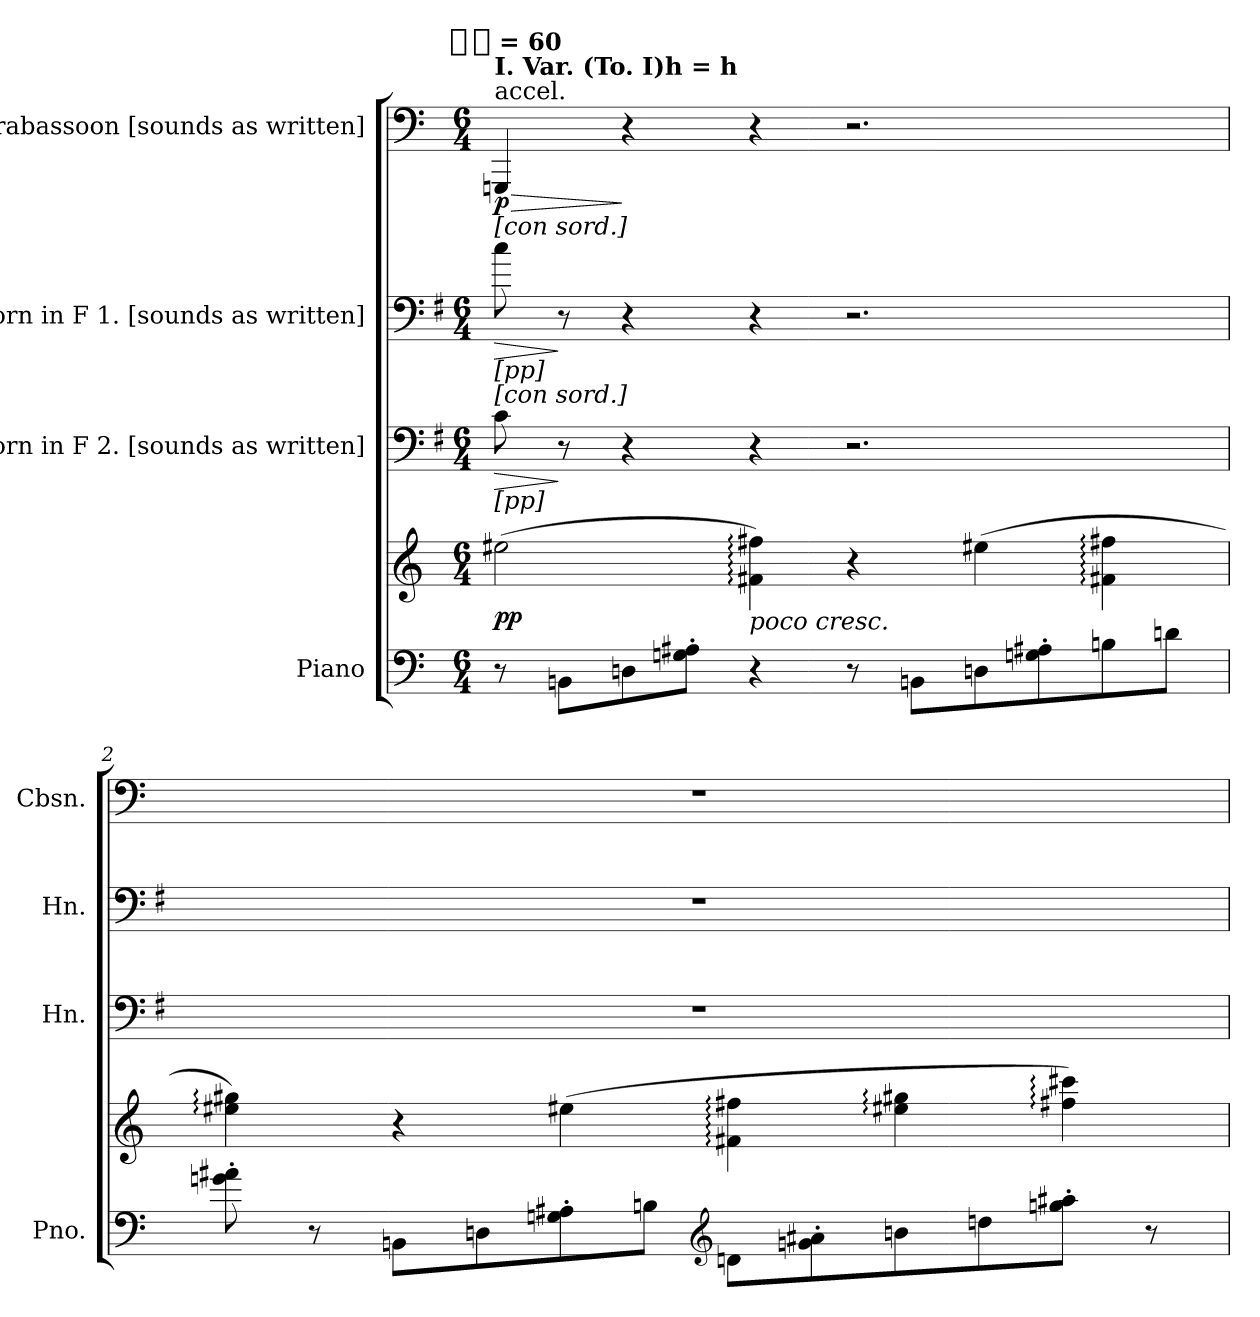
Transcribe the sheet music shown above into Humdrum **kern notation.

**kern	**kern	**dynam	**kern	**dynam	**kern	**dynam	**kern	**dynam
*part4	*part4	*part4	*part3	*part3	*part2	*part2	*part1	*part1
*staff5	*staff4	*staff4/5	*staff3	*staff3	*staff2	*staff2	*staff1	*staff1
*I"Piano	*	*	*I"Horn in F 2. [sounds as written]	*	*I"Horn in F 1. [sounds as written]	*	*I"Contrabassoon [sounds as written]	*
*I'Pno.	*	*	*I'Hn.	*	*I'Hn.	*	*I'Cbsn.	*
*clefF4	*clefG2	*	*clefF4	*	*clefF4	*	*clefF4	*
*	*	*	*ITrd4c7	*	*ITrd4c7	*	*	*
*k[]	*k[]	*	*k[]	*	*k[]	*	*k[]	*
*C:	*C:	*	*C:	*	*C:	*	*C:	*
!!LO:TX:omd:t=[half-dot] = 60
*M6/4	*M6/4	*	*M6/4	*	*M6/4	*	*M6/4	*
*MM180	*MM180	*	*MM180	*	*MM180	*	*MM180	*
=1	=1	=1	=1	=1	=1	=1	=1	=1
!	!	!	!	!	!	!	!LO:TX:a:t=accel.	!
!	!	!	!	!	!	!	!LO:TX:a:B:t=I. Var. (To. I)h = h	!
!	!	!	!	!	!LO:TX:a:t=[con sord.]	!	!	!
!	!	!	!	!	!LO:TX:b:t=[pp]	!	!	!
!	!	!	!LO:TX:a:t=[con sord.]	!	!	!	!	!
!	!	!	!LO:TX:b:t=[pp]	!	!	!	!	!
!	!	!	!	!LO:HP:b	!	!LO:HP:b	!	!LO:HP:b
8r	(2ee#X	pp	8F	>	8f	>	4GGGn	> p
8BBnL	.	.	8r	]	8r	]	.	.
8Dn	.	.	4r	.	4r	.	4r	]
8Gn' 8A#X'J	.	.	.	.	.	.	.	.
!	!LO:TX:b:i:t=poco cresc.	!	!	!	!	!	!	!
4r	4f#X: 4ff#X:)	.	4r	.	4r	.	4r	.
8r	4r	.	2.r	.	2.r	.	2.r	.
8BBnL	.	.	.	.	.	.	.	.
8Dn	(4ee#X	.	.	.	.	.	.	.
8Gn' 8A#X'	.	.	.	.	.	.	.	.
8Bn	4f#X: 4ff#X:	.	.	.	.	.	.	.
8dnJ	.	.	.	.	.	.	.	.
=2	=2	=2	=2	=2	=2	=2	=2	=2
8gn' 8a#X'	4ee#X: 4gg#X:)	.	2%3r	.	2%3r	.	2%3r	.
8r	.	.	.	.	.	.	.	.
8BBnL	4r	.	.	.	.	.	.	.
8Dn	.	.	.	.	.	.	.	.
8Gn' 8A#X'	(4ee#X	.	.	.	.	.	.	.
8BnJ	.	.	.	.	.	.	.	.
*clefG2	*	*	*	*	*	*	*	*
8dnL	4f#X: 4ff#X:	.	.	.	.	.	.	.
8gn' 8a#X'	.	.	.	.	.	.	.	.
8bn	4ee#X: 4gg#X:	.	.	.	.	.	.	.
8ddn	.	.	.	.	.	.	.	.
8ggn' 8aa#X'J	4ff#X: 4ccc#X:)	.	.	.	.	.	.	.
8r	.	.	.	.	.	.	.	.
=	=	=	=	=	=	=	=	=
*-	*-	*-	*-	*-	*-	*-	*-	*-
